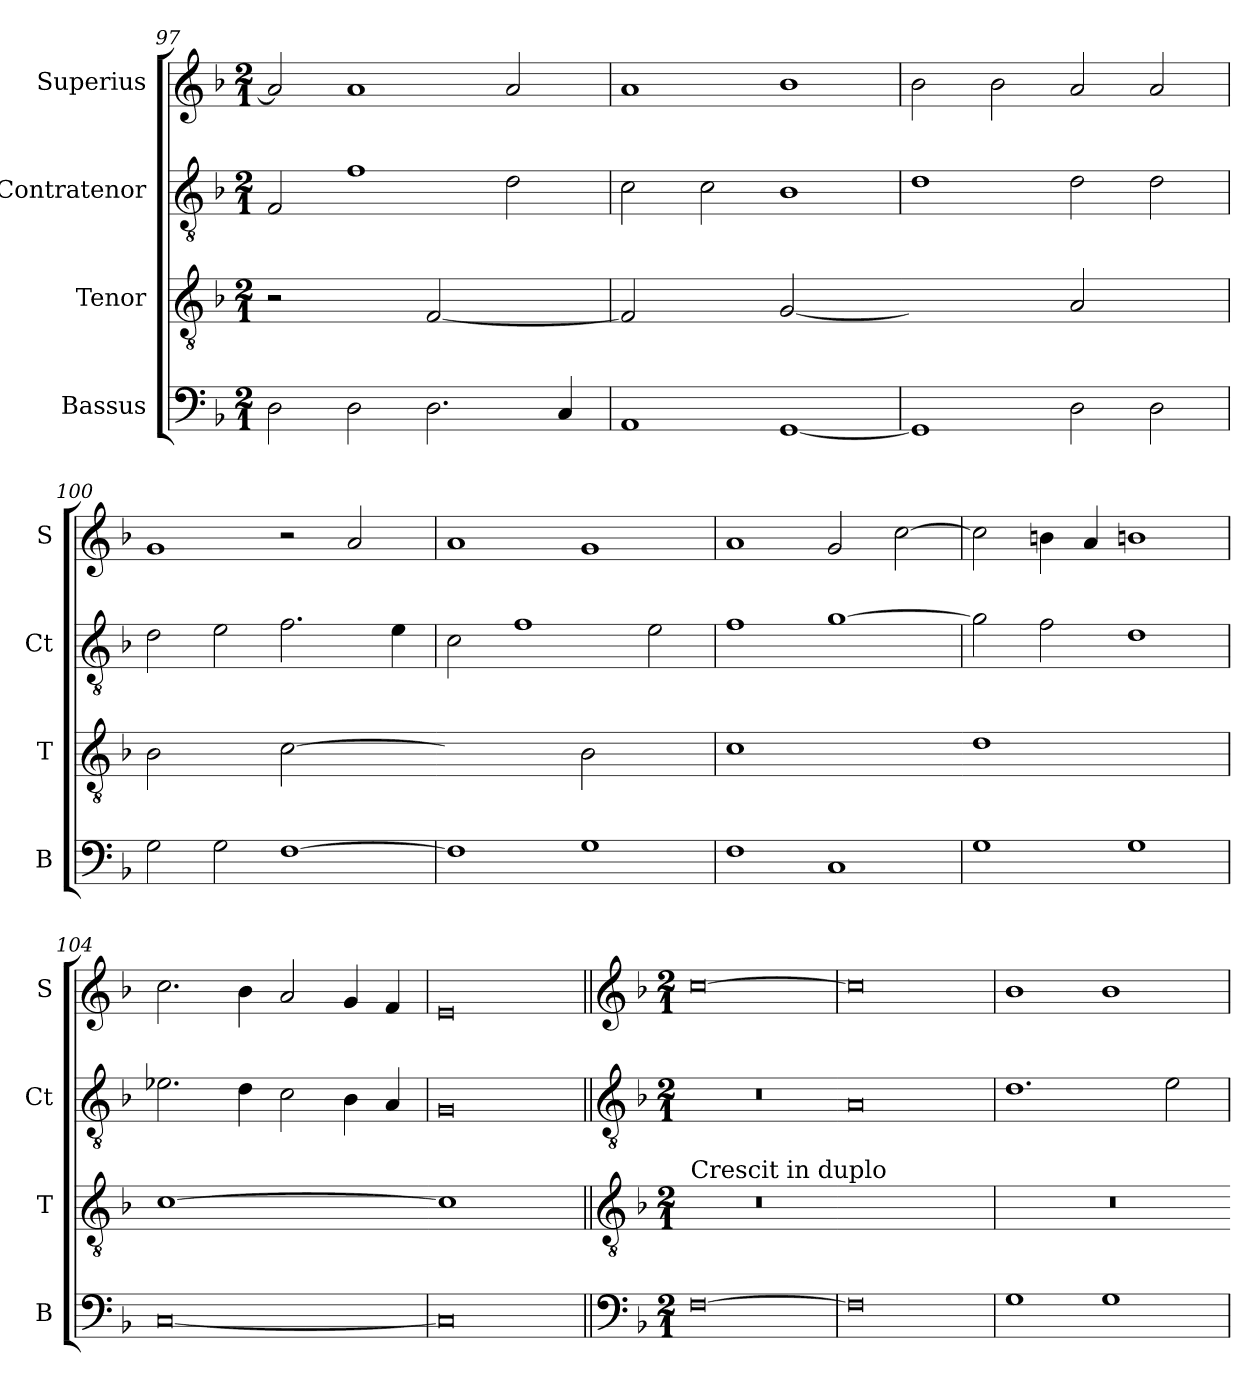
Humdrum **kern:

**kern	**kern	**kern	**kern
*part4	*part3	*part2	*part1
*staff4	*staff3	*staff2	*staff1
*I"Bassus	*I"Tenor	*I"Contratenor	*I"Superius
*I'B	*I'T	*I'Ct	*I'S
*clefF4	*clefGv2	*clefGv2	*clefG2
*k[b-]	*k[b-]	*k[b-]	*k[b-]
*d:	*d:	*d:	*d:
*M2/1	*M2/1	*M2/1	*M2/1
=97	=97	=97	=97
!	!LO:N:vis=2	!	!
2D	1r	2F	2a]
2D	.	1f	1a
!	!LO:N:vis=2	!	!
2.D	[1F	.	.
.	.	2d	2a
4C	.	.	.
=98	=98	=98	=98
!	!LO:N:vis=2	!	!
1AA	1F]	2c	1a
.	.	2c	.
!	!LO:N:vis=2	!	!
[1GG	[1G	1B-	1b-
=99	=99-	=99	=99
!	!LO:N:vis=2	!	!
1GG]	1Gyy]	1d	2b-
.	.	.	2b-
!	!LO:N:vis=2	!	!
2D	1A	2d	2a
2D	.	2d	2a
=100	=100	=100	=100
!	!LO:N:vis=2	!	!
2G	1B-	2d	1g
2G	.	2e	.
!	!LO:N:vis=2	!	!
[1F	[1c	2.f	2r
.	.	.	2a
.	.	4e	.
=101	=101-	=101	=101
!	!LO:N:vis=2	!	!
1F]	1cyy]	2c	1a
.	.	1f	.
!	!LO:N:vis=2	!	!
1G	1B-	.	1g
.	.	2e	.
=102	=102	=102	=102
!	!LO:N:vis=1	!	!
1F	0c	1f	1a
1C	.	[1g	2g
.	.	.	[2cc
=103	=103-	=103	=103
!	!LO:N:vis=1	!	!
1G	0d	2g]	2cc]
.	.	2f	4bn
.	.	.	4a
1G	.	1d	1bn
=104	=104	=104	=104
!	!LO:N:vis=1	!	!
[0C	[0c	2.e-X	2.cc
.	.	4d	4b-
.	.	2c	2a
.	.	4B-	4g
.	.	4A	4f
=105	=105-	=105	=105
!	!LO:N:vis=1	!	!
0C]	0c]	0G	0e
=106||	=106||	=106||	=106||
*clefF4	*clefGv2	*clefGv2	*clefG2
*k[b-]	*k[b-]	*k[b-]	*k[b-]
*M2/1	*M2/1	*M2/1	*M2/1
!	!LO:TX:a:t=Crescit in duplo	!	!
!	!LO:N:vis=1	!	!
[0F	0r	0r	[0cc
=107	=107-	=107	=107
!	!LO:N:vis=1	!	!
0F]	0ryy	0A	0cc]
=108	=108	=108	=108
!	!LO:N:vis=1	!	!
1G	0r	1.d	1b-
1G	.	.	1b-
.	.	2e	.
=	=-	=	=
*-	*-	*-	*-
